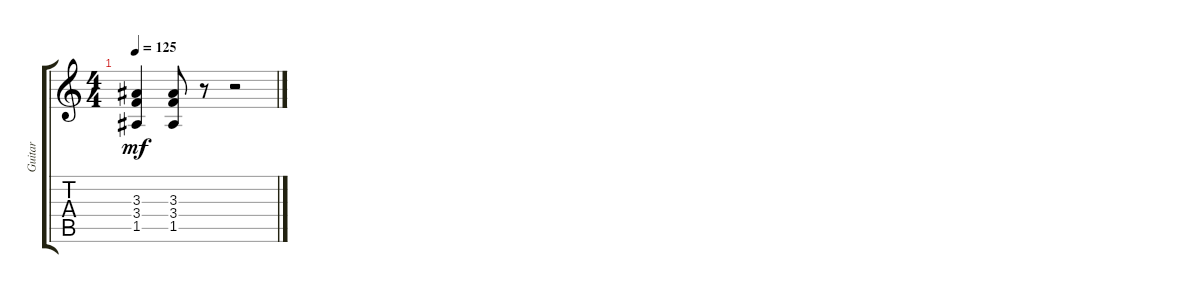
\track ("Guitar" "Guitar") {instrument distortionguitar}
\staff {score tabs}
\tuning (E4 B3 G3 D3 A2 E2) {hide}
\ts (4 4)
\tempo 125
\clef g2
\ks c
(3.3 3.4 1.5).4{dy mf} (3.3 3.4 1.5).8 r.8 r.2
